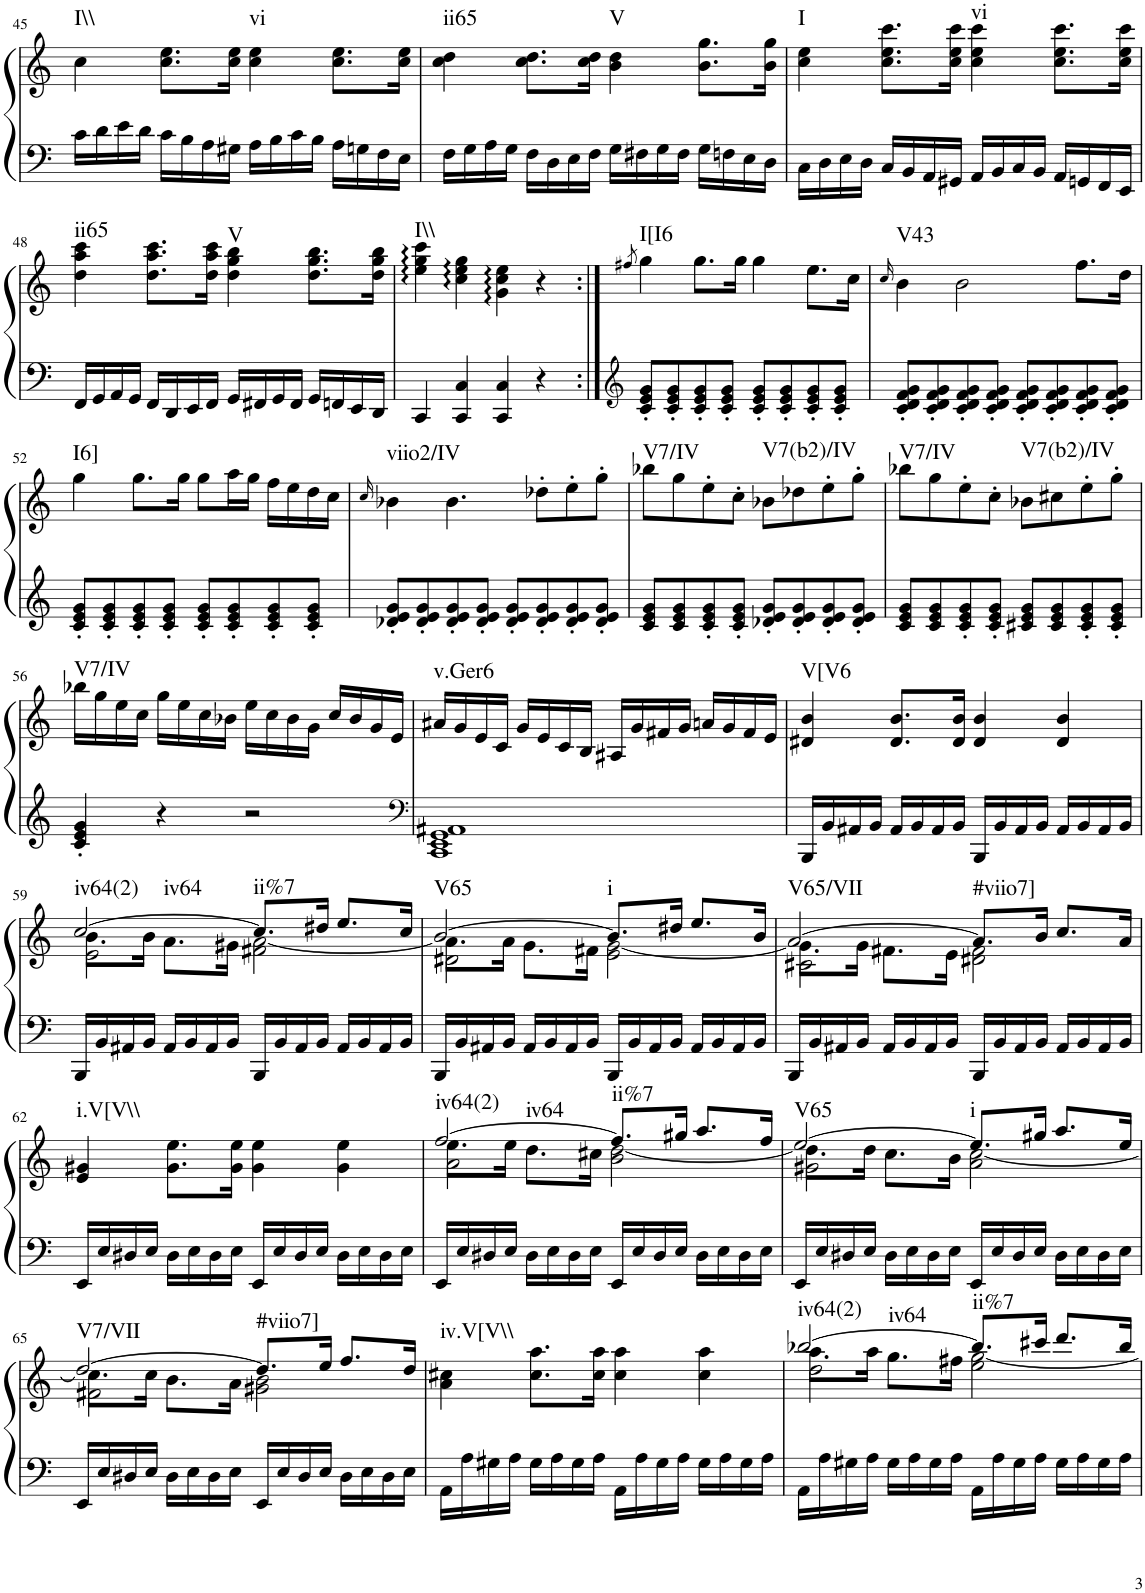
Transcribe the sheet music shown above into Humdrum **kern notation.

**kern	**kern	**harte
*part1	*part1	*part1
*staff2	*staff1	*
*I"Piano	*	*
*I'Pno.	*	*
!!LO:PB:g=z
*clefF4	*clefG2	*
*k[]	*k[]	*
*M4/4	*M4/4	*
*met(c)	*met(c)	*
=45	=45	=45
!	!	!LO:H:kt=I\\
16c\LL	4cc\	N
16d\	.	.
16e\	.	.
16d\JJ	.	.
16c\LL	8.cc\ 8.ee\L	.
16B\	.	.
16A\	.	.
16G#X\JJ	16cc\ 16ee\Jk	.
!	!	!LO:H:kt=vi
16A\LL	4cc\ 4ee\	N
16B\	.	.
16c\	.	.
16B\JJ	.	.
16A\LL	8.cc\ 8.ee\L	.
16Gn\	.	.
16F\	.	.
16E\JJ	16cc\ 16ee\Jk	.
=46	=46	=46
!	!	!LO:H:kt=ii65
16F\LL	4cc\ 4dd\	N
16G\	.	.
16A\	.	.
16G\JJ	.	.
16F\LL	8.cc\ 8.dd\L	.
16D\	.	.
16E\	.	.
16F\JJ	16cc\ 16dd\Jk	.
!	!	!LO:H:kt=V
16G\LL	4b\ 4dd\	N
16F#X\	.	.
16G\	.	.
16F#\JJ	.	.
16G\LL	8.b\ 8.gg\L	.
16Fn\	.	.
16E\	.	.
16D\JJ	16b\ 16gg\Jk	.
=47	=47	=47
!	!	!LO:H:kt=I
16C\LL	4cc\ 4ee\	N
16D\	.	.
16E\	.	.
16D\JJ	.	.
16C/LL	8.cc\ 8.ee\ 8.ccc\L	.
16BB/	.	.
16AA/	.	.
16GG#X/JJ	16cc\ 16ee\ 16ccc\Jk	.
!	!	!LO:H:kt=vi
16AA/LL	4cc\ 4ee\ 4ccc\	N
16BB/	.	.
16C/	.	.
16BB/JJ	.	.
16AA/LL	8.cc\ 8.ee\ 8.ccc\L	.
16GGn/	.	.
16FF/	.	.
16EE/JJ	16cc\ 16ee\ 16ccc\Jk	.
!!LO:LB:g=z
=48	=48	=48
!	!	!LO:H:kt=ii65
16FF/LL	4dd\ 4aa\ 4ccc\	N
16GG/	.	.
16AA/	.	.
16GG/JJ	.	.
16FF/LL	8.dd\ 8.aa\ 8.ccc\L	.
16DD/	.	.
16EE/	.	.
16FF/JJ	16dd\ 16aa\ 16ccc\Jk	.
!	!	!LO:H:kt=V
16GG/LL	4dd\ 4gg\ 4bb\	N
16FF#X/	.	.
16GG/	.	.
16FF#/JJ	.	.
16GG/LL	8.dd\ 8.gg\ 8.bb\L	.
16FFn/	.	.
16EE/	.	.
16DD/JJ	16dd\ 16gg\ 16bb\Jk	.
=49	=49	=49
!	!	!LO:H:kt=I\\
4CC/	4ee\ 4gg\ 4ccc\	N
4CC/ 4C/	4cc\ 4ee\ 4gg\	.
4CC/ 4C/	4g\ 4cc\ 4ee\	.
4r	4r	.
=50:|!	=50:|!	=50:|!
*clefG2	*	*
.	8qff#X/	.
!	!	!LO:H:kt=I[I6
8c/' 8e/' 8g/'L	4gg\	N
8c/' 8e/' 8g/'	.	.
8c/' 8e/' 8g/'	8.gg\L	.
8c/' 8e/' 8g/'J	.	.
.	16gg\Jk	.
8c/' 8e/' 8g/'L	4gg\	.
8c/' 8e/' 8g/'	.	.
8c/' 8e/' 8g/'	8.ee\L	.
8c/' 8e/' 8g/'J	.	.
.	16cc\Jk	.
=51	=51	=51
.	16qcc/	.
!	!	!LO:H:kt=V43
8c/' 8d/' 8f/' 8g/'L	4b\	N
8c/' 8d/' 8f/' 8g/'	.	.
8c/' 8d/' 8f/' 8g/'	2b\	.
8c/' 8d/' 8f/' 8g/'J	.	.
8c/' 8d/' 8f/' 8g/'L	.	.
8c/' 8d/' 8f/' 8g/'	.	.
8c/' 8d/' 8f/' 8g/'	8.ff\L	.
8c/' 8d/' 8f/' 8g/'J	.	.
.	16dd\Jk	.
!!LO:LB:g=z
=52	=52	=52
!	!	!LO:H:kt=I6]
8c/' 8e/' 8g/'L	4gg\	N
8c/' 8e/' 8g/'	.	.
8c/' 8e/' 8g/'	8.gg\L	.
8c/' 8e/' 8g/'J	.	.
.	16gg\Jk	.
8c/' 8e/' 8g/'L	8gg\L	.
8c/' 8e/' 8g/'	16aa\L	.
.	16gg\JJ	.
8c/' 8e/' 8g/'	16ff\LL	.
.	16ee\	.
8c/' 8e/' 8g/'J	16dd\	.
.	16cc\JJ	.
=53	=53	=53
.	16qcc/	.
!	!	!LO:H:kt=viio2/IV
8d-X/' 8e/' 8g/'L	4b-X\	N
8d-/' 8e/' 8g/'	.	.
8d-/' 8e/' 8g/'	4.b-\	.
8d-/' 8e/' 8g/'J	.	.
8d-/' 8e/' 8g/'L	.	.
8d-/' 8e/' 8g/'	8dd-X'\L	.
8d-/' 8e/' 8g/'	8ee'\	.
8d-/' 8e/' 8g/'J	8gg'\J	.
=54	=54	=54
!	!	!LO:H:kt=V7/IV
8c/ 8e/ 8g/L	8bb-X\L	N
8c/ 8e/ 8g/	8gg\	.
8c/' 8e/' 8g/'	8ee'\	.
8c/' 8e/' 8g/'J	8cc'\J	.
!	!	!LO:H:kt=V7(b2)/IV
8d-X/' 8e/' 8g/'L	8b-X\L	N
8d-/' 8e/' 8g/'	8dd-X\	.
8d-/' 8e/' 8g/'	8ee'\	.
8d-/' 8e/' 8g/'J	8gg'\J	.
=55	=55	=55
!	!	!LO:H:kt=V7/IV
8c/ 8e/ 8g/L	8bb-X\L	N
8c/ 8e/ 8g/	8gg\	.
8c/' 8e/' 8g/'	8ee'\	.
8c/' 8e/' 8g/'J	8cc'\J	.
!	!	!LO:H:kt=V7(b2)/IV
8c#X/ 8e/ 8g/L	8b-X\L	N
8c#/ 8e/ 8g/	8cc#X\	.
8c#/' 8e/' 8g/'	8ee'\	.
8c#/' 8e/' 8g/'J	8gg'\J	.
!!LO:LB:g=z
=56	=56	=56
!	!	!LO:H:kt=V7/IV
4c/' 4e/' 4g/'	16bb-X\LL	N
.	16gg\	.
.	16ee\	.
.	16cc\JJ	.
4r	16gg\LL	.
.	16ee\	.
.	16cc\	.
.	16b-X\JJ	.
2r	16ee\LL	.
.	16cc\	.
.	16b-\	.
.	16g\JJ	.
.	16cc/LL	.
.	16b-/	.
.	16g/	.
.	16e/JJ	.
=57	=57	=57
*clefF4	*	*
!	!	!LO:H:kt=v.Ger6
1CC 1EE 1GG 1AA#X	16a#X/LL	N
.	16g/	.
.	16e/	.
.	16c/JJ	.
.	16g/LL	.
.	16e/	.
.	16c/	.
.	16B/JJ	.
.	16A#X/LL	.
.	16g/	.
.	16f#X/	.
.	16g/JJ	.
.	16an/LL	.
.	16g/	.
.	16f#/	.
.	16e/JJ	.
=58	=58	=58
!	!	!LO:H:kt=V[V6
16BBB/LL	4d#X/ 4b/	N
16BB/	.	.
16AA#X/	.	.
16BB/JJ	.	.
16AA#/LL	8.d#/ 8.b/L	.
16BB/	.	.
16AA#/	.	.
16BB/JJ	16d#/ 16b/Jk	.
16BBB/LL	4d#/ 4b/	.
16BB/	.	.
16AA#/	.	.
16BB/JJ	.	.
16AA#/LL	4d#/ 4b/	.
16BB/	.	.
16AA#/	.	.
16BB/JJ	.	.
!!LO:LB:g=z
=59	=59	=59
*	*^	*
*	*	*^	*
!	!	!	!	!LO:H:n=1:kt=iv64(2)
!	!	!	!	!LO:H:n=2:kt=iv64
16BBB/LL	[2cc/	8.b\L	2e\	N N
16BB/	.	.	.	.
16AA#X/	.	.	.	.
16BB/JJ	.	16b\Jk	.	.
16AA#/LL	.	8.a\L	.	.
16BB/	.	.	.	.
16AA#/	.	.	.	.
16BB/JJ	.	16g#X\Jk	.	.
!	!	!	!	!LO:H:kt=ii%7
16BBB/LL	8.cc/L]	2f#X\ [2a\	2ryy	N
16BB/	.	.	.	.
16AA#/	.	.	.	.
16BB/JJ	16dd#X/Jk	.	.	.
16AA#/LL	8.ee/L	.	.	.
16BB/	.	.	.	.
16AA#/	.	.	.	.
16BB/JJ	16cc/Jk	.	.	.
=60	=60	=60	=60	=60
!	!	!	!	!LO:H:kt=V65
16BBB/LL	[2b/	8.a\L]	2d#X\	N
16BB/	.	.	.	.
16AA#X/	.	.	.	.
16BB/JJ	.	16a\Jk	.	.
16AA#/LL	.	8.g\L	.	.
16BB/	.	.	.	.
16AA#/	.	.	.	.
16BB/JJ	.	16f#X\Jk	.	.
!	!	!	!	!LO:H:kt=i
16BBB/LL	8.b/L]	2e\ [2g\	2ryy	N
16BB/	.	.	.	.
16AA#/	.	.	.	.
16BB/JJ	16dd#X/Jk	.	.	.
16AA#/LL	8.ee/L	.	.	.
16BB/	.	.	.	.
16AA#/	.	.	.	.
16BB/JJ	16b/Jk	.	.	.
=61	=61	=61	=61	=61
!	!	!	!	!LO:H:kt=V65/VII
16BBB/LL	[2a/	8.g\L]	2c#X\	N
16BB/	.	.	.	.
16AA#X/	.	.	.	.
16BB/JJ	.	16g\Jk	.	.
16AA#/LL	.	8.f#X\L	.	.
16BB/	.	.	.	.
16AA#/	.	.	.	.
16BB/JJ	.	16e\Jk	.	.
!	!	!	!	!LO:H:kt=#viio7]
16BBB/LL	8.a/L]	2d#X\ 2f#\	2ryy	N
16BB/	.	.	.	.
16AA#/	.	.	.	.
16BB/JJ	16b/Jk	.	.	.
16AA#/LL	8.cc/L	.	.	.
16BB/	.	.	.	.
16AA#/	.	.	.	.
16BB/JJ	16a/Jk	.	.	.
*	*v	*v	*v	*
!!LO:LB:g=z
=62	=62	=62
!	!	!LO:H:kt=i.V[V\\
16EE/LL	4e/ 4g#X/	N
16E/	.	.
16D#X/	.	.
16E/JJ	.	.
16D#\LL	8.g#\ 8.ee\L	.
16E\	.	.
16D#\	.	.
16E\JJ	16g#\ 16ee\Jk	.
16EE/LL	4g#\ 4ee\	.
16E/	.	.
16D#/	.	.
16E/JJ	.	.
16D#\LL	4g#\ 4ee\	.
16E\	.	.
16D#\	.	.
16E\JJ	.	.
=63	=63	=63
*	*^	*
*	*	*^	*
!	!	!	!	!LO:H:n=1:kt=iv64(2)
!	!	!	!	!LO:H:n=2:kt=iv64
16EE/LL	[2ff/	8.ee\L	2a\	N N
16E/	.	.	.	.
16D#X/	.	.	.	.
16E/JJ	.	16ee\Jk	.	.
16D#\LL	.	8.dd\L	.	.
16E\	.	.	.	.
16D#\	.	.	.	.
16E\JJ	.	16cc#X\Jk	.	.
!	!	!	!	!LO:H:kt=ii%7
16EE/LL	8.ff/L]	2b\ [2dd\	2ryy	N
16E/	.	.	.	.
16D#/	.	.	.	.
16E/JJ	16gg#X/Jk	.	.	.
16D#\LL	8.aa/L	.	.	.
16E\	.	.	.	.
16D#\	.	.	.	.
16E\JJ	16ff/Jk	.	.	.
=64	=64	=64	=64	=64
!	!	!	!	!LO:H:kt=V65
16EE/LL	[2ee/	8.dd\L]	2g#X\	N
16E/	.	.	.	.
16D#X/	.	.	.	.
16E/JJ	.	16dd\Jk	.	.
16D#\LL	.	8.cc\L	.	.
16E\	.	.	.	.
16D#\	.	.	.	.
16E\JJ	.	16b\Jk	.	.
!	!	!	!	!LO:H:kt=i
16EE/LL	8.ee/L]	2a\ [2cc\	2ryy	N
16E/	.	.	.	.
16D#/	.	.	.	.
16E/JJ	16gg#X/Jk	.	.	.
16D#\LL	8.aa/L	.	.	.
16E\	.	.	.	.
16D#\	.	.	.	.
16E\JJ	16ee/Jk	.	.	.
!!LO:LB:g=z	!!	!!
=65	=65	=65	=65	=65
!	!	!	!	!LO:H:kt=V7/VII
16EE/LL	[2dd/	8.cc\L]	2f#X\	N
16E/	.	.	.	.
16D#X/	.	.	.	.
16E/JJ	.	16cc\Jk	.	.
16D#\LL	.	8.b\L	.	.
16E\	.	.	.	.
16D#\	.	.	.	.
16E\JJ	.	16a\Jk	.	.
!	!	!	!	!LO:H:kt=#viio7]
16EE/LL	8.dd/L]	2g#X\ 2b\	2ryy	N
16E/	.	.	.	.
16D#/	.	.	.	.
16E/JJ	16ee/Jk	.	.	.
16D#\LL	8.ff/L	.	.	.
16E\	.	.	.	.
16D#\	.	.	.	.
16E\JJ	16dd/Jk	.	.	.
*	*v	*v	*v	*
=66	=66	=66
!	!	!LO:H:kt=iv.V[V\\
16AA\LL	4a\ 4cc#X\	N
16A\	.	.
16G#X\	.	.
16A\JJ	.	.
16G#\LL	8.cc#\ 8.aa\L	.
16A\	.	.
16G#\	.	.
16A\JJ	16cc#\ 16aa\Jk	.
16AA\LL	4cc#\ 4aa\	.
16A\	.	.
16G#\	.	.
16A\JJ	.	.
16G#\LL	4cc#\ 4aa\	.
16A\	.	.
16G#\	.	.
16A\JJ	.	.
=67	=67	=67
*	*^	*
*	*	*^	*
!	!	!	!	!LO:H:n=1:kt=iv64(2)
!	!	!	!	!LO:H:n=2:kt=iv64
16AA\LL	[2bb-X/	8.aa\L	2dd\	N N
16A\	.	.	.	.
16G#X\	.	.	.	.
16A\JJ	.	16aa\Jk	.	.
16G#\LL	.	8.gg\L	.	.
16A\	.	.	.	.
16G#\	.	.	.	.
16A\JJ	.	16ff#X\Jk	.	.
!	!	!	!	!LO:H:kt=ii%7
16AA\LL	8.bb-/L]	2ee\ [2gg\	2ryy	N
16A\	.	.	.	.
16G#\	.	.	.	.
16A\JJ	16ccc#X/Jk	.	.	.
16G#\LL	8.ddd/L	.	.	.
16A\	.	.	.	.
16G#\	.	.	.	.
16A\JJ	16bb-/Jk	.	.	.
*	*v	*v	*v	*
=	=	=
*-	*-	*-
